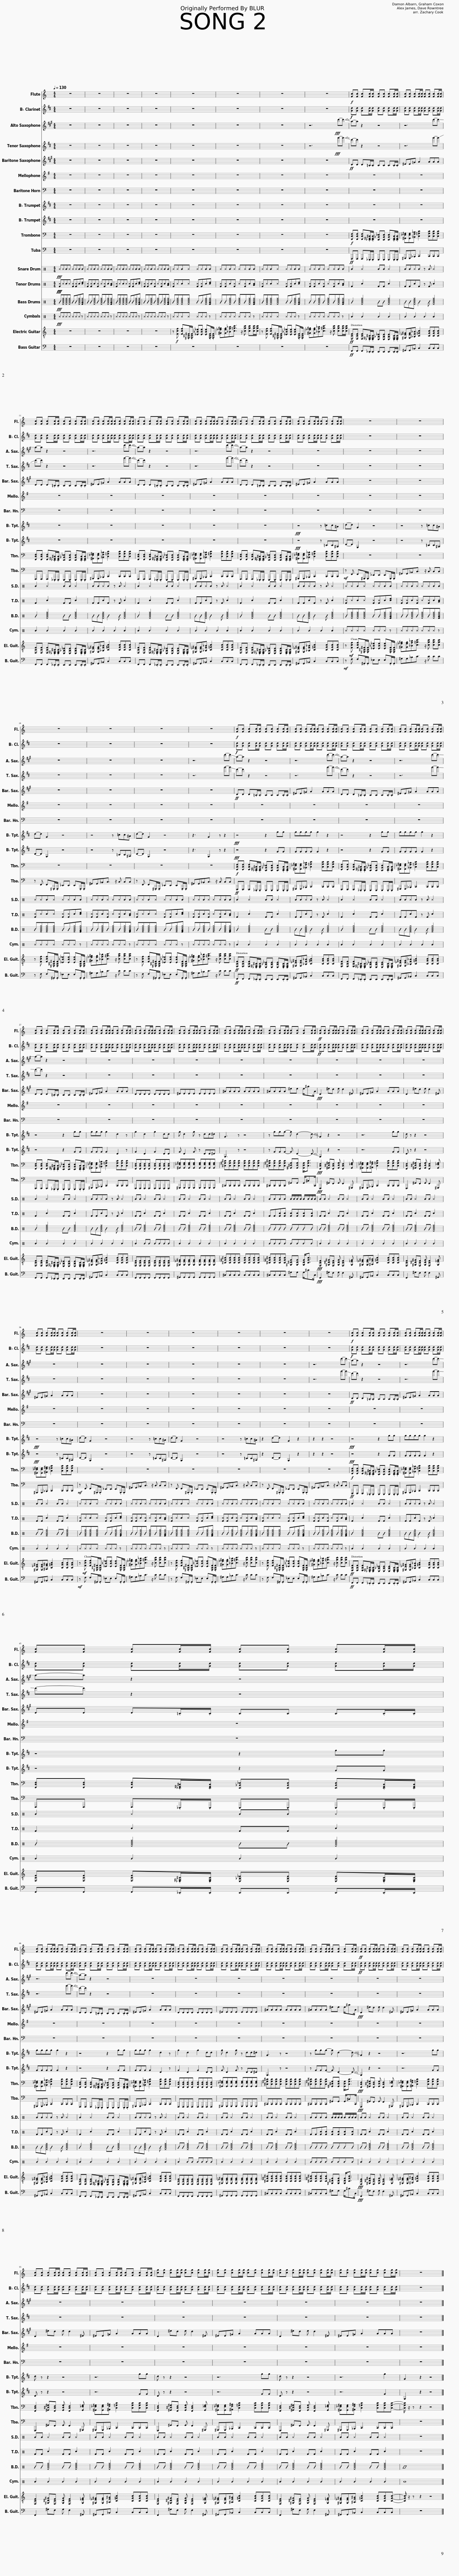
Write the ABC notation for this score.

X:1
%%score 1 2 3 4 5 6 7 8 9 10 11 12 13 14 15
L:1/8
Q:1/4=130
M:4/4
I:linebreak $
K:C
V:1 treble
V:2 treble transpose=-2
V:3 treble transpose=-9
V:4 treble transpose=-14
V:5 treble transpose=-21
V:6 treble transpose=-2
V:7 treble transpose=-2
V:8 bass
V:9 bass
V:10 perc
K:none
V:11 perc
K:none
V:12 perc
K:none
V:13 perc
K:none
V:14 treble-8
V:15 bass transpose=-12
V:1
 z8 | z8 | z8 | z8 | z8 | %5
 z8 | z8 | z8 |!f! [Fc][Fc] [Fc][Fc]/[Fc]/ [Fc][Fc] [Fc][Fc]/[Fc]/ | [Fc][Fc] [Fc][Fc]/[Fc]/ [Fc][Fc] [Fc][Fc]/[Fc]/ |$ %10
 [Fc][Fc] [Fc][Fc]/[Fc]/ [Fc][Fc] [Fc][Fc]/[Fc]/ | [Fc][Fc] [Fc][Fc]/[Fc]/ [Fc][Fc] [Fc][Fc]/[Fc]/ | [Fc][Fc] [Fc][Fc]/[Fc]/ [Fc][Fc] [Fc][Fc]/[Fc]/ | [Fc][Fc] [Fc][Fc]/[Fc]/ [Fc][Fc] [Fc][Fc]/[Fc]/ | [Fc][Fc] [Fc][Fc]/[Fc]/ [Fc][Fc] [Fc][Fc]/[Fc]/ | %15
 [Fc][Fc] [Fc][Fc]/[Fc]/ [Fc][Fc] [Fc][Fc]/[Fc]/ | z8 | z8 |$ z8 | z8 | %20
 z8 | z8 |!f! [Fc][Fc] [Fc][Fc]/[Fc]/ [Fc][Fc] [Fc][Fc]/[Fc]/ | [Fc][Fc] [Fc][Fc]/[Fc]/ [Fc][Fc] [Fc][Fc]/[Fc]/ | [Fc][Fc] [Fc][Fc]/[Fc]/ [Fc][Fc] [Fc][Fc]/[Fc]/ | %25
 [Fc][Fc] [Fc][Fc]/[Fc]/ [Fc][Fc] [Fc][Fc]/[Fc]/ |$ [Fc][Fc] [Fc][Fc]/[Fc]/ [Fc][Fc] [Fc][Fc]/[Fc]/ | [Fc][Fc] [Fc][Fc]/[Fc]/ [Fc][Fc] [Fc][Fc]/[Fc]/ | [Fc][Fc] [Fc][Fc]/[Fc]/ [Fc][Fc] [Fc][Fc]/[Fc]/ | [Fc][Fc] [Fc][Fc]/[Fc]/ [Fc][Fc] [Fc][Fc]/[Fc]/ | %30
 [Fc][Fc] [Fc][Fc]/[Fc]/ [Fc][Fc] [Fc][Fc]/[Fc]/ | [Fc][Fc] [Fc][Fc]/[Fc]/ [Fc][Fc] [Fc][Fc]/[Fc]/ |!ff! [Fc][Fc] [Fc][Fc]/[Fc]/ [Fc][Fc] [Fc][Fc]/[Fc]/ | [Fc][Fc] [Fc][Fc]/[Fc]/ [Fc][Fc] [Fc][Fc]/[Fc]/ | [Fc][Fc] [Fc][Fc]/[Fc]/ [Fc][Fc] [Fc][Fc]/[Fc]/ |$ %35
 [Fc][Fc] [Fc][Fc]/[Fc]/ [Fc][Fc] [Fc][Fc]/[Fc]/ | z8 | z8 | z8 | z8 | %40
 z8 | z8 |!f! [Fc][Fc] [Fc][Fc]/[Fc]/ [Fc][Fc] [Fc][Fc]/[Fc]/ | [Fc][Fc] [Fc][Fc]/[Fc]/ [Fc][Fc] [Fc][Fc]/[Fc]/ |$ [Fc][Fc] [Fc][Fc]/[Fc]/ [Fc][Fc] [Fc][Fc]/[Fc]/ |$ %45
 [Fc][Fc] [Fc][Fc]/[Fc]/ [Fc][Fc] [Fc][Fc]/[Fc]/ | [Fc][Fc] [Fc][Fc]/[Fc]/ [Fc][Fc] [Fc][Fc]/[Fc]/ | [Fc][Fc] [Fc][Fc]/[Fc]/ [Fc][Fc] [Fc][Fc]/[Fc]/ | [Fc][Fc] [Fc][Fc]/[Fc]/ [Fc][Fc] [Fc][Fc]/[Fc]/ | [Fc][Fc] [Fc][Fc]/[Fc]/ [Fc][Fc] [Fc][Fc]/[Fc]/ | %50
 [Fc][Fc] [Fc][Fc]/[Fc]/ [Fc][Fc] [Fc][Fc]/[Fc]/ | [Fc][Fc] [Fc][Fc]/[Fc]/ [Fc][Fc] [Fc][Fc]/[Fc]/ |!ff! [Fc][Fc] [Fc][Fc]/[Fc]/ [Fc][Fc] [Fc][Fc]/[Fc]/ | [Fc][Fc] [Fc][Fc]/[Fc]/ [Fc][Fc] [Fc][Fc]/[Fc]/ |$ [Fc][Fc] [Fc][Fc]/[Fc]/ [Fc][Fc] [Fc][Fc]/[Fc]/ | %55
 [Fc][Fc] [Fc][Fc]/[Fc]/ [Fc][Fc] [Fc][Fc]/[Fc]/ | [cg][cg] [cg][cg]/[cg]/ [cg][cg] [cg][cg]/[cg]/ | [cg][cg] [cg][cg]/[cg]/ [cg][cg] [cg][cg]/[cg]/ | [cg][cg] [cg][cg]/[cg]/ [cg][cg] [cg][cg]/[cg]/ | [cg][cg] [cg][cg]/[cg]/ [cg][cg] [cg][cg]/[cg]/ | %60
 z8 |] %61
V:2
[K:D] z8 | z8 | z8 | z8 | z8 | %5
 z8 | z8 | z8 |!f! [Gd][Gd] [Gd][Gd]/[Gd]/ [Gd][Gd] [Gd][Gd]/[Gd]/ | [Gd][Gd] [Gd][Gd]/[Gd]/ [Gd][Gd] [Gd][Gd]/[Gd]/ |$ %10
 [Gd][Gd] [Gd][Gd]/[Gd]/ [Gd][Gd] [Gd][Gd]/[Gd]/ | [Gd][Gd] [Gd][Gd]/[Gd]/ [Gd][Gd] [Gd][Gd]/[Gd]/ | [Gd][Gd] [Gd][Gd]/[Gd]/ [Gd][Gd] [Gd][Gd]/[Gd]/ | [Gd][Gd] [Gd][Gd]/[Gd]/ [Gd][Gd] [Gd][Gd]/[Gd]/ | [Gd][Gd] [Gd][Gd]/[Gd]/ [Gd][Gd] [Gd][Gd]/[Gd]/ | %15
 [Gd][Gd] [Gd][Gd]/[Gd]/ [Gd][Gd] [Gd][Gd]/[Gd]/ | z8 | z8 |$ z8 | z8 | %20
 z8 | z8 |!f! [Gd][Gd] [Gd][Gd]/[Gd]/ [Gd][Gd] [Gd][Gd]/[Gd]/ | [Gd][Gd] [Gd][Gd]/[Gd]/ [Gd][Gd] [Gd][Gd]/[Gd]/ | [Gd][Gd] [Gd][Gd]/[Gd]/ [Gd][Gd] [Gd][Gd]/[Gd]/ | %25
 [Gd][Gd] [Gd][Gd]/[Gd]/ [Gd][Gd] [Gd][Gd]/[Gd]/ |$ [Gd][Gd] [Gd][Gd]/[Gd]/ [Gd][Gd] [Gd][Gd]/[Gd]/ | [Gd][Gd] [Gd][Gd]/[Gd]/ [Gd][Gd] [Gd][Gd]/[Gd]/ | [Gd][Gd] [Gd][Gd]/[Gd]/ [Gd][Gd] [Gd][Gd]/[Gd]/ | [Gd][Gd] [Gd][Gd]/[Gd]/ [Gd][Gd] [Gd][Gd]/[Gd]/ | %30
 [Gd][Gd] [Gd][Gd]/[Gd]/ [Gd][Gd] [Gd][Gd]/[Gd]/ | [Gd][Gd] [Gd][Gd]/[Gd]/ [Gd][Gd] [Gd][Gd]/[Gd]/ |!ff! [Gd][Gd] [Gd][Gd]/[Gd]/ [Gd][Gd] [Gd][Gd]/[Gd]/ | [Gd][Gd] [Gd][Gd]/[Gd]/ [Gd][Gd] [Gd][Gd]/[Gd]/ | [Gd][Gd] [Gd][Gd]/[Gd]/ [Gd][Gd] [Gd][Gd]/[Gd]/ |$ %35
 [Gd][Gd] [Gd][Gd]/[Gd]/ [Gd][Gd] [Gd][Gd]/[Gd]/ | z8 | z8 | z8 | z8 | %40
 z8 | z8 |!f! [Gd][Gd] [Gd][Gd]/[Gd]/ [Gd][Gd] [Gd][Gd]/[Gd]/ | [Gd][Gd] [Gd][Gd]/[Gd]/ [Gd][Gd] [Gd][Gd]/[Gd]/ |$ [Gd][Gd] [Gd][Gd]/[Gd]/ [Gd][Gd] [Gd][Gd]/[Gd]/ |$ %45
 [Gd][Gd] [Gd][Gd]/[Gd]/ [Gd][Gd] [Gd][Gd]/[Gd]/ | [Gd][Gd] [Gd][Gd]/[Gd]/ [Gd][Gd] [Gd][Gd]/[Gd]/ | [Gd][Gd] [Gd][Gd]/[Gd]/ [Gd][Gd] [Gd][Gd]/[Gd]/ | [Gd][Gd] [Gd][Gd]/[Gd]/ [Gd][Gd] [Gd][Gd]/[Gd]/ | [Gd][Gd] [Gd][Gd]/[Gd]/ [Gd][Gd] [Gd][Gd]/[Gd]/ | %50
 [Gd][Gd] [Gd][Gd]/[Gd]/ [Gd][Gd] [Gd][Gd]/[Gd]/ | [Gd][Gd] [Gd][Gd]/[Gd]/ [Gd][Gd] [Gd][Gd]/[Gd]/ |!ff! [Gd][Gd] [Gd][Gd]/[Gd]/ [Gd][Gd] [Gd][Gd]/[Gd]/ | [Gd][Gd] [Gd][Gd]/[Gd]/ [Gd][Gd] [Gd][Gd]/[Gd]/ |$ [Gd][Gd] [Gd][Gd]/[Gd]/ [Gd][Gd] [Gd][Gd]/[Gd]/ | %55
 [Gd][Gd] [Gd][Gd]/[Gd]/ [Gd][Gd] [Gd][Gd]/[Gd]/ | [Gd][Gd] [Gd][Gd]/[Gd]/ [Gd][Gd] [Gd][Gd]/[Gd]/ | [Gd][Gd] [Gd][Gd]/[Gd]/ [Gd][Gd] [Gd][Gd]/[Gd]/ | [Gd][Gd] [Gd][Gd]/[Gd]/ [Gd][Gd] [Gd][Gd]/[Gd]/ | [Gd][Gd] [Gd][Gd]/[Gd]/ [Gd][Gd] [Gd][Gd]/[Gd]/ | %60
 z8 |] %61
V:3
[K:A] z8 | z8 | z8 | z8 | z8 | %5
 z8 | z8 | z6!fff! d'-!-(!d' | !-)!a-a z2 z4 | z6 d'-!-(!d' |$ %10
 !-)!a-a z2 z4 | z6 d'-!-(!d' | !-)!a-a z2 z4 | z6 d'-!-(!d' | !-)!a-a z2 z4 | %15
 z8 | z8 | z8 |$ z8 | z8 | %20
 z8 | z6 d'-!-(!d' | !-)!a-a z2 z4 | z6 d'-!-(!d' | !-)!a-a z2 z4 | %25
 z6 d'-!-(!d' |$ !-)!a-a z2 z4 | z8 | z8 | z8 | %30
 z8 | z8 | z8 | z8 | z8 |$ %35
 z8 | z8 | z8 | z8 | z8 | %40
 z8 | z6 d'-!-(!d' | !-)!a-a z2 z4 | z6 d'-!-(!d' |$ !-)!a-a z2 z4 |$ %45
 z6 d'-!-(!d' | !-)!a-a z2 z4 | z8 | z8 | z8 | %50
 z8 | z8 | z8 | z8 |$ z8 | %55
 z8 | z8 | z8 | z8 | z8 | %60
 z8 |] %61
V:4
[K:D] z8 | z8 | z8 | z8 | z8 | %5
 z8 | z8 | z6!fff! g'-!-(!g' | !-)!d'-d' z2 z4 | z6 g'-!-(!g' |$ %10
 !-)!d'-d' z2 z4 | z6 g'-!-(!g' | !-)!d'-d' z2 z4 | z6 g'-!-(!g' | !-)!d'-d' z2 z4 | %15
 z8 | z8 | z8 |$ z8 | z8 | %20
 z8 | z6 g'-!-(!g' | !-)!d'-d' z2 z4 | z6 g'-!-(!g' | !-)!d'-d' z2 z4 | %25
 z6 g'-!-(!g' |$ !-)!d'-d' z2 z4 | z8 | z8 | z8 | %30
 z8 | z8 | z8 | z8 | z8 |$ %35
 z8 | z8 | z8 | z8 | z8 | %40
 z8 | z6 g'-!-(!g' | !-)!d'-d' z2 z4 | z6 g'-!-(!g' |$ !-)!d'-d' z2 z4 |$ %45
 z6 g'-!-(!g' | !-)!d'-d' z2 z4 | z8 | z8 | z8 | %50
 z8 | z8 | z8 | z8 |$ z8 | %55
 z8 | z8 | z8 | z8 | z8 | %60
 z8 |] %61
V:5
[K:A] z8 | z8 | z8 | z8 | z8 | %5
 z8 | z8 | z8 |!ff! DD D.=C/.C/ CC C.C/.C/ | ^EE=G A2 AAA |$ %10
 DD D.=C/.C/ CC C.C/.C/ | ^EE=G A2 AAA | DD D.=C/.C/ CC C.C/.C/ | ^EE=G A2 AAA | DD D.=C/.C/ CC C.C/.C/ | %15
 ^EE=G A2 AAA | z8 | z8 |$ z8 | z8 | %20
 z8 | z8 |!ff! DD D.=C/.C/ CC C.C/.C/ | ^EE=G A2 AAA | DD D.=C/.C/ CC C.C/.C/ | %25
 ^EE=G A2 AAA |$ DD D.=C/.C/ CC C.C/.C/ | ^EE=G A2 AAA | DDDD DDDD | ^EEEE EEEE | %30
 ^AAAA AAAA | ^AAAA ^ee e/^aA/ |!fff! D2 ^ed e d2 ^E | ^EE=G A2 AAA | D2 ^ed e d2 ^E |$ %35
 ^EE=G A2 AAA | z8 | z8 | z8 | z8 | %40
 z8 | z8 |!ff! DD D.=C/.C/ CC C.C/.C/ | ^EE=G A2 AAA |$ DD D.=C/.C/ CC C.C/.C/ |$ %45
 ^EE=G A2 AAA | DD D.=C/.C/ CC C.C/.C/ | ^EE=G A2 AAA | DDDD DDDD | ^EEEE EEEE | %50
 ^AAAA AAAA | ^AAAA ^ee e/^aA/ |!fff! D2 ^ed e d2 ^E | ^EE=G A2 AAA |$ D2 ^ed e d2 ^E | %55
 ^EE=G A2 AAA | D2 ^ed e d2 ^E | ^EE=G A2 AAA | D2 ^ed e d2 ^E | ^EE=G A2 AAA | %60
 z8 |] %61
V:6
[K:D] z8 | z8 | z8 | z8 | z8 | %5
 z8 | z8 | z8 | z8 | z8 |$ %10
 z8 | z8 | z8 | z8 | z8 | %15
!fff! z4 z =cc^A | d-d G2 z4 | z4 z =cc^A |$ d-d G2 z4 | z4 z =cc^A | %20
 d-d G2 z4 | z3 G2 z z2 |!fff! z4 z2 gg | gggg g2 z2 | z4 z2 gg | %25
 gggg g2 z2 |$ z4 z2 gg | ggg g2 d2 z | g2 d2 g2 dd | g d2 g z dd^d | %30
 G3 z z4 | z ggg- g d2- !-(!d | !-)!G2 z2 z4 | z6 gg | d z z2 z4 |$ %35
!fff! z4 z =cc^A | d-d G2 z4 | z4 z =cc^A | d-d G2 z4 | z4 z =cc^A | %40
 z2 d-d G2 z2 | z2 z2 z4 |!fff! z4 z2 gg | gggg g2 z2 |$ z4 z2 gg |$ %45
 gggg g2 z2 | z4 z2 gg | ggg g2 d2 z | g2 d2 g2 dd | g d2 g z dd^d | %50
 G3 z z4 | z ggg- g d2- !-(!d | !-)!G2 z2 z4 | z6 gg |$ d z z2 z4 | %55
 z6 gg | d z z2 z4 | z6 gg | d z z2 z4 | z6 g2 | %60
 G2 z2 z4 |] %61
V:7
[K:D] z8 | z8 | z8 | z8 | z8 | %5
 z8 | z8 | z8 | z8 | z8 |$ %10
 z8 | z8 | z8 | z8 | z8 | %15
!fff! z4 z =CC^A, | D-D G,2 z4 | z4 z =CC^A, |$ D-D G,2 z4 | z4 z =CC^A, | %20
 D-D G,2 z4 | z3 G,2 z z2 |!fff! z4 z2 GG | GGGG G2 z2 | z4 z2 GG | %25
 GGGG G2 z2 |$ z4 z2 GG | GGG G2 D2 z | G2 D2 G2 DD | G D2 G z DD^D | %30
 G,3 z z4 | z GGG- G D2- !-(!D | !-)!G,2 z2 z4 | z6 GG | D z z2 z4 |$ %35
!fff! z4 z =CC^A, | D-D G,2 z4 | z4 z =CC^A, | D-D G,2 z4 | z4 z =CC^A, | %40
 z2 D-D G,2 z2 | z2 z2 z4 |!fff! z4 z2 GG | GGGG G2 z2 |$ z4 z2 GG |$ %45
 GGGG G2 z2 | z4 z2 GG | GGG G2 D2 z | G2 D2 G2 DD | G D2 G z DD^D | %50
 G,3 z z4 | z GGG- G D2- !-(!D | !-)!G,2 z2 z4 | z6 GG |$ D z z2 z4 | %55
 z6 GG | D z z2 z4 | z6 GG | D z z2 z4 | z6 G2 | %60
 G,2 z2 z4 |] %61
V:8
 z8 | z8 | z8 | z8 | z8 | %5
 z8 | z8 | z8 |!f! [F,,C,F,][F,,C,F,] [F,,C,F,].[_E,,^G,,^C,]/.[E,,G,,C,]/ [E,,_B,,_E,][E,,B,,E,] [E,,B,,E,].[E,,G,,C,]/.[E,,G,,C,]/ | [^G,,_E,^G,][G,,E,G,][_B,,F,_B,] [C,=G,C]2 [C,G,C][C,G,C][C,G,C] |$ %10
 [F,,C,F,][F,,C,F,] [F,,C,F,].[_E,,^G,,^C,]/.[E,,G,,C,]/ [E,,_B,,_E,][E,,B,,E,] [E,,B,,E,].[E,,G,,C,]/.[E,,G,,C,]/ | [^G,,_E,^G,][G,,E,G,][_B,,F,_B,] [C,=G,C]2 [C,G,C][C,G,C][C,G,C] | [F,,C,F,][F,,C,F,] [F,,C,F,].[_E,,^G,,^C,]/.[E,,G,,C,]/ [E,,_B,,_E,][E,,B,,E,] [E,,B,,E,].[E,,G,,C,]/.[E,,G,,C,]/ | [^G,,_E,^G,][G,,E,G,][_B,,F,_B,] [C,=G,C]2 [C,G,C][C,G,C][C,G,C] | [F,,C,F,][F,,C,F,] [F,,C,F,].[_E,,^G,,^C,]/.[E,,G,,C,]/ [E,,_B,,_E,][E,,B,,E,] [E,,B,,E,].[E,,G,,C,]/.[E,,G,,C,]/ | %15
 [^G,,_E,^G,][G,,E,G,][_B,,F,_B,] [C,=G,C]2 [C,G,C][C,G,C][C,G,C] | z8 | z8 |$ z8 | z8 | %20
 z8 | z8 |!f! [F,,C,F,][F,,C,F,] [F,,C,F,].[_E,,^G,,^C,]/.[E,,G,,C,]/ [E,,_B,,_E,][E,,B,,E,] [E,,B,,E,].[E,,G,,C,]/.[E,,G,,C,]/ | [^G,,_E,^G,][G,,E,G,][_B,,F,_B,] [C,=G,C]2 [C,G,C][C,G,C][C,G,C] | [F,,C,F,][F,,C,F,] [F,,C,F,].[_E,,^G,,^C,]/.[E,,G,,C,]/ [E,,_B,,_E,][E,,B,,E,] [E,,B,,E,].[E,,G,,C,]/.[E,,G,,C,]/ | %25
 [^G,,_E,^G,][G,,E,G,][_B,,F,_B,] [C,=G,C]2 [C,G,C][C,G,C][C,G,C] |$ [F,,C,F,][F,,C,F,] [F,,C,F,].[_E,,^G,,^C,]/.[E,,G,,C,]/ [E,,_B,,_E,][E,,B,,E,] [E,,B,,E,].[E,,G,,C,]/.[E,,G,,C,]/ | [^G,,_E,^G,][G,,E,G,][_B,,F,_B,] [C,=G,C]2 [C,G,C][C,G,C][C,G,C] | [F,,C,F,][F,,C,F,][F,,C,F,][F,,C,F,] [F,,C,F,][F,,C,F,][F,,C,F,][F,,C,F,] | [^G,,_E,^G,][G,,E,G,][G,,E,G,][G,,E,G,] [G,,E,G,][G,,E,G,][G,,E,G,][G,,E,G,] | %30
 [^C,^G,^C][C,G,C][C,G,C][C,G,C] [C,G,C][C,G,C][C,G,C][C,G,C] | [^C,^G,^C][C,G,C][C,G,C][C,G,C] [^G,,^D,G,][G,,D,G,] [G,,D,G,]<[C,G,C] |!fff! [F,,C,F,]2 [^G,,^D,^G,][F,,C,F,] [G,,D,G,] [F,,C,F,]2 [G,,_E,G,] | [^G,,_E,^G,][G,,E,G,][^A,,F,^A,] [C,=G,C]2 [C,G,C][C,G,C][C,G,C] | [F,,C,F,]2 [^G,,^D,^G,][F,,C,F,] [G,,D,G,] [F,,C,F,]2 [G,,_E,G,] |$ %35
 [^G,,_E,^G,][G,,E,G,][^A,,F,^A,] [C,=G,C]2 [C,G,C][C,G,C][C,G,C] | z8 | z8 | z8 | z8 | %40
 z8 | z8 |!f! [F,,C,F,][F,,C,F,] [F,,C,F,].[_E,,^G,,^C,]/.[E,,G,,C,]/ [E,,_B,,_E,][E,,B,,E,] [E,,B,,E,].[E,,G,,C,]/.[E,,G,,C,]/ | [^G,,_E,^G,][G,,E,G,][_B,,F,_B,] [C,=G,C]2 [C,G,C][C,G,C][C,G,C] |$ [F,,C,F,][F,,C,F,] [F,,C,F,].[_E,,^G,,^C,]/.[E,,G,,C,]/ [E,,_B,,_E,][E,,B,,E,] [E,,B,,E,].[E,,G,,C,]/.[E,,G,,C,]/ |$ %45
 [^G,,_E,^G,][G,,E,G,][_B,,F,_B,] [C,=G,C]2 [C,G,C][C,G,C][C,G,C] | [F,,C,F,][F,,C,F,] [F,,C,F,].[_E,,^G,,^C,]/.[E,,G,,C,]/ [E,,_B,,_E,][E,,B,,E,] [E,,B,,E,].[E,,G,,C,]/.[E,,G,,C,]/ | [^G,,_E,^G,][G,,E,G,][_B,,F,_B,] [C,=G,C]2 [C,G,C][C,G,C][C,G,C] | [F,,C,F,][F,,C,F,][F,,C,F,][F,,C,F,] [F,,C,F,][F,,C,F,][F,,C,F,][F,,C,F,] | [^G,,_E,^G,][G,,E,G,][G,,E,G,][G,,E,G,] [G,,E,G,][G,,E,G,][G,,E,G,][G,,E,G,] | %50
 [^C,^G,^C][C,G,C][C,G,C][C,G,C] [C,G,C][C,G,C][C,G,C][C,G,C] | [^C,^G,^C][C,G,C][C,G,C][C,G,C] [^G,,^D,G,][G,,D,G,] [G,,D,G,]<[C,G,C] |!fff! [F,,C,F,]2 [^G,,^D,^G,][F,,C,F,] [G,,D,G,] [F,,C,F,]2 [G,,_E,G,] | [^G,,_E,^G,][G,,E,G,][^A,,F,^A,] [C,=G,C]2 [C,G,C][C,G,C][C,G,C] |$ [F,,C,F,]2 [^G,,^D,^G,][F,,C,F,] [G,,D,G,] [F,,C,F,]2 [G,,_E,G,] | %55
 [^G,,_E,^G,][G,,E,G,][^A,,F,^A,] [C,=G,C]2 [C,G,C][C,G,C][C,G,C] | [F,,C,F,]2 [^G,,^D,^G,][F,,C,F,] [G,,D,G,] [F,,C,F,]2 [G,,_E,G,] | [^G,,_E,^G,][G,,E,G,][^A,,F,^A,] [C,=G,C]2 [C,G,C][C,G,C][C,G,C] | [F,,C,F,]2 [^G,,^D,^G,][F,,C,F,] [G,,D,G,] [F,,C,F,]2 [G,,_E,G,] | [^G,,_E,^G,][G,,E,G,][^A,,F,^A,] [C,=G,C]2 [C,G,C][C,G,C][C,G,C]- | %60
 [C,G,C]/ z/ z z2 z4 |] %61
V:9
 z8 | z8 | z8 | z8 | z8 | %5
 z8 | z8 | z8 |!ff! F,,,F,,, F,,,._E,,,/.E,,,/ E,,,E,,, E,,,.E,,,/.E,,,/ | ^G,,,G,,,_B,,, C,,2 C,,C,,C,, |$ %10
 F,,,F,,, F,,,._E,,,/.E,,,/ E,,,E,,, E,,,.E,,,/.E,,,/ | ^G,,,G,,,_B,,, C,,2 C,,C,,C,, | F,,,F,,, F,,,._E,,,/.E,,,/ E,,,E,,, E,,,.E,,,/.E,,,/ | ^G,,,G,,,_B,,, C,,2 C,,C,,C,, | F,,,F,,, F,,,._E,,,/.E,,,/ E,,,E,,, E,,,.E,,,/.E,,,/ | %15
 ^G,,,G,,,_B,,, C,,2 C,,C,,C,, |!mf! z F,, F,,.^G,,,/.G,,,/ _E,,E,, E,,.G,,,/.G,,,/ | ^G,,G,,_B,,C,3/2 z/ C, C,C, |$ z F,, F,,.^G,,,/.G,,,/ _E,,E,, E,,.G,,,/.G,,,/ | ^G,,G,,_B,,C,3/2 z/ C, C,C, | %20
 z F,, F,,.^G,,,/.G,,,/ _E,,E,, E,,.G,,,/.G,,,/ | ^G,,G,,_B,,C,3/2 z/ C, C,C, |!ff! F,,,F,,, F,,,._E,,,/.E,,,/ E,,,E,,, E,,,.E,,,/.E,,,/ | ^G,,,G,,,_B,,, C,,2 C,,C,,C,, | F,,,F,,, F,,,._E,,,/.E,,,/ E,,,E,,, E,,,.E,,,/.E,,,/ | %25
 ^G,,,G,,,_B,,, C,,2 C,,C,,C,, |$ F,,,F,,, F,,,._E,,,/.E,,,/ E,,,E,,, E,,,.E,,,/.E,,,/ | ^G,,,G,,,_B,,, C,,2 C,,C,,C,, | F,,,F,,,F,,,F,,, F,,,F,,,F,,,F,,, | ^G,,,G,,,G,,,G,,, G,,,G,,,G,,,G,,, | %30
 ^C,,C,,C,,C,, C,,C,,C,,C,, | ^C,,C,,C,,C,, ^G,,G,, G,,/^C,C,,/ |!fff! F,,,2 ^G,,F,, G,, F,,2 ^G,,, | ^G,,,G,,,_B,,, C,,2 C,,C,,C,, | F,,,2 ^G,,F,, G,, F,,2 ^G,,, |$ %35
 ^G,,,G,,,_B,,, C,,2 C,,C,,C,, |!mf! z F,, F,,.^G,,,/.G,,,/ _E,,E,, E,,.G,,,/.G,,,/ | ^G,,G,,_B,,C,3/2 z/ C, C,C, | z F,, F,,.^G,,,/.G,,,/ _E,,E,, E,,.G,,,/.G,,,/ | ^G,,G,,_B,,C,3/2 z/ C, C,C, | %40
 z F,, F,,.^G,,,/.G,,,/ _E,,E,, E,,.G,,,/.G,,,/ | ^G,,G,,_B,,C,3/2 z/ C, C,C, |!ff! F,,,F,,, F,,,._E,,,/.E,,,/ E,,,E,,, E,,,.E,,,/.E,,,/ | ^G,,,G,,,_B,,, C,,2 C,,C,,C,, |$ F,,,F,,, F,,,._E,,,/.E,,,/ E,,,E,,, E,,,.E,,,/.E,,,/ |$ %45
 ^G,,,G,,,_B,,, C,,2 C,,C,,C,, | F,,,F,,, F,,,._E,,,/.E,,,/ E,,,E,,, E,,,.E,,,/.E,,,/ | ^G,,,G,,,_B,,, C,,2 C,,C,,C,, | F,,,F,,,F,,,F,,, F,,,F,,,F,,,F,,, | ^G,,,G,,,G,,,G,,, G,,,G,,,G,,,G,,, | %50
 ^C,,C,,C,,C,, C,,C,,C,,C,, | ^C,,C,,C,,C,, ^G,,G,, G,,/^C,C,,/ |!fff! F,,,2 ^G,,F,, G,, F,,2 ^G,,, | ^G,,,G,,,_B,,, C,,2 C,,C,,C,, |$ F,,,2 ^G,,F,, G,, F,,2 ^G,,, | %55
 ^G,,,G,,,_B,,, C,,2 C,,C,,C,, | F,,,2 ^G,,F,, G,, F,,2 ^G,,, | ^G,,,G,,,_B,,, C,,2 C,,C,,C,, | F,,,2 ^G,,F,, G,, F,,2 ^G,,, | ^G,,,G,,,_B,,, C,,2 C,,C,,C,, | %60
 z8 |] %61
V:10
!fff! ^B^BB^B ^B^BBB | ^B^BB^B ^B^BBB | ^B^BB^B ^B^BBB | ^B^BB^B ^B^BBB | ^B^BB^B ^B^BBB | %5
 ^B^BB^B ^B^BBB | ^B^BB^B ^B^BBB | ^B^BB^B ^B^BBB | B2 ^B2 BB ^B2 | BB^BB z B ^B2 |$ %10
 B2 ^B2 BB ^B2 | BB^BB z B ^B2 | B2 ^B2 BB ^B2 | BB^BB z B ^B2 | B2 ^B2 BB ^B2 | %15
 BB^BB z B ^B2 | ^B^BB^B ^B^BBB | ^B^BB^B ^B^BBB |$ ^B^BB^B ^B^BBB | ^B^BB^B ^B^BBB | %20
 ^B^BB^B ^B^BBB | ^B^BB^B ^B^BBB | B2 ^B2 BB ^B2 | BB^BB z B ^B2 | B2 ^B2 BB ^B2 | %25
 BB^BB z B ^B2 |$ B2 ^B2 BB ^B2 | BB^BB z B ^B2 | BB ^B2 BB ^B2 | BB ^B2 BB ^B2 | %30
 BB ^B2 BB ^B2 | BBBB B/B/B/B/ B/B/B/B/ | BB ^B2 BB ^B2 | BB ^B2 BB ^B2 | BB ^B2 BB ^B2 |$ %35
 BB ^B2 BB ^B2 | ^B^BB^B ^B^BBB | ^B^BB^B ^B^BBB | ^B^BB^B ^B^BBB | ^B^BB^B ^B^BBB | %40
 ^B^BB^B ^B^BBB | ^B^BB^B ^B^BBB | B2 ^B2 BB ^B2 | BB^BB z B ^B2 |$ B2 ^B2 BB ^B2 |$ %45
 BB^BB z B ^B2 | B2 ^B2 BB ^B2 | BB^BB z B ^B2 | BB ^B2 BB ^B2 | BB ^B2 BB ^B2 | %50
 BB ^B2 BB ^B2 | BBBB B/B/B/B/ B/B/B/B/ | BB ^B2 BB ^B2 | BB ^B2 BB ^B2 |$ BB ^B2 BB ^B2 | %55
 BB ^B2 BB ^B2 | BB ^B2 BB ^B2 | BB ^B2 BB ^B2 | BB ^B2 BB ^B2 | BB ^B2 BB ^B2 | %60
 z8 |] %61
V:11
!fff!!fff! [F^c]^cc^c [F^c][F^c]c[ce] | [F^c][F^c]c[F^c] ^c[F^c]c[Ac] | [F^c]^cc^c [F^c][F^c]c[ce] | [F^c][F^c]c[F^c] ^c[F^c]c[Ac] | [F^c]^cc^c [F^c][F^c]c[ce] | %5
 [F^c][F^c]c[F^c] ^c[F^c]c[Ac] | [F^c]^cc^c [F^c][F^c]c[ce] | [F^c][F^c]c[F^c] ^c[F^c]c[Ac] | F2 c2 FF c2 | FFcF z F c2 |$ %10
 F2 c2 FF c2 | FFcF z F c2 | F2 c2 FF c2 | FFcF z F c2 | F2 c2 FF c2 | %15
 FFcF z F c2 | [F^c]^cc^c [F^c][F^c]c[ce] | [F^c][F^c]c[F^c] ^c[F^c]c[Ac] |$ [F^c]^cc^c [F^c][F^c]c[ce] | [F^c][F^c]c[F^c] ^c[F^c]c[Ac] | %20
 [F^c]^cc^c [F^c][F^c]c[ce] | [F^c][F^c]c[F^c] ^c[F^c]c[Ac] | F2 c2 FF c2 | FFcF z F c2 | F2 c2 FF c2 | %25
 FFcF z F c2 |$ F2 c2 FF c2 | FFcF z F c2 | FF c2 FF c2 | FF c2 FF c2 | %30
 FF c2 FF c2 | FF[Fc][Fc] [Fc][Fc][Fc][Fc] | FF c2 FF c2 | FF c2 FF c2 | FF c2 FF c2 |$ %35
 FF c2 FF c2 | [F^c]^cc^c [F^c][F^c]c[ce] | [F^c][F^c]c[F^c] ^c[F^c]c[Ac] | [F^c]^cc^c [F^c][F^c]c[ce] | [F^c][F^c]c[F^c] ^c[F^c]c[Ac] | %40
 [F^c]^cc^c [F^c][F^c]c[ce] | [F^c][F^c]c[F^c] ^c[F^c]c[Ac] | F2 c2 FF c2 | FFcF z F c2 |$ F2 c2 FF c2 |$ %45
 FFcF z F c2 | F2 c2 FF c2 | FFcF z F c2 | FF c2 FF c2 | FF c2 FF c2 | %50
 FF c2 FF c2 | FF[Fc][Fc] [Fc][Fc][Fc][Fc] | FF c2 FF c2 | FF c2 FF c2 |$ FF c2 FF c2 | %55
 FF c2 FF c2 | FF c2 FF c2 | FF c2 FF c2 | FF c2 FF c2 | FF c2 FF c2 | %60
 z8 |] %61
V:12
!fff! B[^F^A^c^e^g][^F^A^c^e^g][^F^A^c^e^g] BB[^F^A^c^e^g][FA^c^e^g] | BB[^F^A^c^e^g]B [^F^A^c^e^g]B[^F^A^c^e^g][FA^c^e^g] | B[^F^A^c^e^g][^F^A^c^e^g][^F^A^c^e^g] BB[^F^A^c^e^g][FA^c^e^g] | BB[^F^A^c^e^g]B [^F^A^c^e^g]B[^F^A^c^e^g][FA^c^e^g] | B[^F^A^c^e^g][^F^A^c^e^g][^F^A^c^e^g] BB[^F^A^c^e^g][FA^c^e^g] | %5
 BB[^F^A^c^e^g]B [^F^A^c^e^g]B[^F^A^c^e^g][FA^c^e^g] | B[^F^A^c^e^g][^F^A^c^e^g][^F^A^c^e^g] BB[^F^A^c^e^g][FA^c^e^g] | BB[^F^A^c^e^g]B [^F^A^c^e^g]B[^F^A^c^e^g][FA^c^e^g] | B2 [^F^A^c^e^g]2 BB [^F^A^c^e^g]2 | BB[^F^A^c^e^g] B2 B [^F^A^c^e^g]2 |$ %10
 B2 [^F^A^c^e^g]2 BB [^F^A^c^e^g]2 | BB[^F^A^c^e^g] B2 B [^F^A^c^e^g]2 | B2 [^F^A^c^e^g]2 BB [^F^A^c^e^g]2 | BB[^F^A^c^e^g] B2 B [^F^A^c^e^g]2 | B2 [^F^A^c^e^g]2 BB [^F^A^c^e^g]2 | %15
 BB[^F^A^c^e^g] B2 B [^F^A^c^e^g]2 | B[^F^A^c^e^g][^F^A^c^e^g][^F^A^c^e^g] BB[^F^A^c^e^g][FA^c^e^g] | BB[^F^A^c^e^g]B [^F^A^c^e^g]B[^F^A^c^e^g][FA^c^e^g] |$ B[^F^A^c^e^g][^F^A^c^e^g][^F^A^c^e^g] BB[^F^A^c^e^g][FA^c^e^g] | BB[^F^A^c^e^g]B [^F^A^c^e^g]B[^F^A^c^e^g][FA^c^e^g] | %20
 B[^F^A^c^e^g][^F^A^c^e^g][^F^A^c^e^g] BB[^F^A^c^e^g][FA^c^e^g] | BB[^F^A^c^e^g]B [^F^A^c^e^g]B[^F^A^c^e^g][FA^c^e^g] | B2 [^F^A^c^e^g]2 BB [^F^A^c^e^g]2 | BB[^F^A^c^e^g] B2 B [^F^A^c^e^g]2 | B2 [^F^A^c^e^g]2 BB [^F^A^c^e^g]2 | %25
 BB[^F^A^c^e^g] B2 B [^F^A^c^e^g]2 |$ B2 [^F^A^c^e^g]2 BB [^F^A^c^e^g]2 | BB[^F^A^c^e^g] B2 B [^F^A^c^e^g]2 | BB [^F^A^c^e^g]2 BB [^F^A^c^e^g]2 | BB [^F^A^c^e^g]2 BB [^F^A^c^e^g]2 | %30
 BB [^F^A^c^e^g]2 BB [^F^A^c^e^g]2 | BBBB BBBB | BB [^F^A^c^e^g]2 BB [^F^A^c^e^g]2 | BB [^F^A^c^e^g]2 BB [^F^A^c^e^g]2 | BB [^F^A^c^e^g]2 BB [^F^A^c^e^g]2 |$ %35
 BB [^F^A^c^e^g]2 BB [^F^A^c^e^g]2 | B[^F^A^c^e^g][^F^A^c^e^g][^F^A^c^e^g] BB[^F^A^c^e^g][FA^c^e^g] | BB[^F^A^c^e^g]B [^F^A^c^e^g]B[^F^A^c^e^g][FA^c^e^g] | B[^F^A^c^e^g][^F^A^c^e^g][^F^A^c^e^g] BB[^F^A^c^e^g][FA^c^e^g] | BB[^F^A^c^e^g]B [^F^A^c^e^g]B[^F^A^c^e^g][FA^c^e^g] | %40
 B[^F^A^c^e^g][^F^A^c^e^g][^F^A^c^e^g] BB[^F^A^c^e^g][FA^c^e^g] | BB[^F^A^c^e^g]B [^F^A^c^e^g]B[^F^A^c^e^g][FA^c^e^g] | B2 [^F^A^c^e^g]2 BB [^F^A^c^e^g]2 | BB[^F^A^c^e^g] B2 B [^F^A^c^e^g]2 |$ B2 [^F^A^c^e^g]2 BB [^F^A^c^e^g]2 |$ %45
 BB[^F^A^c^e^g] B2 B [^F^A^c^e^g]2 | B2 [^F^A^c^e^g]2 BB [^F^A^c^e^g]2 | BB[^F^A^c^e^g] B2 B [^F^A^c^e^g]2 | BB [^F^A^c^e^g]2 BB [^F^A^c^e^g]2 | BB [^F^A^c^e^g]2 BB [^F^A^c^e^g]2 | %50
 BB [^F^A^c^e^g]2 BB [^F^A^c^e^g]2 | BBBB BBBB | BB [^F^A^c^e^g]2 BB [^F^A^c^e^g]2 | BB [^F^A^c^e^g]2 BB [^F^A^c^e^g]2 |$ BB [^F^A^c^e^g]2 BB [^F^A^c^e^g]2 | %55
 BB [^F^A^c^e^g]2 BB [^F^A^c^e^g]2 | BB [^F^A^c^e^g]2 BB [^F^A^c^e^g]2 | BB [^F^A^c^e^g]2 BB [^F^A^c^e^g]2 | BB [^F^A^c^e^g]2 BB [^F^A^c^e^g]2 | BB [^F^A^c^e^g]2 BB [^F^A^c^e^g]2 | %60
 B8 |] %61
V:13
!fff! ^B^B^B^B ^B^B^B z | ^B^B^B^B ^B^B^B z | ^B^B^B^B ^B^B^B z | ^B^B^B^B ^B^B^B z | ^B^B^B^B ^B^B^B z | %5
 ^B^B^B^B ^B^B^B z | ^B^B^B^B ^B^B^B z | ^B^B^B^B ^B^B^B z | B2 _B2 _B2 _B2 | _B2 _B2 _B2 B2 |$ %10
 B2 _B2 _B2 _B2 | _B2 _B2 _B2 B2 | B2 _B2 _B2 _B2 | _B2 _B2 _B2 B2 | B2 _B2 _B2 _B2 | %15
 _B2 _B2 _B2 B2 | ^B^B^B^B ^B^B^B z | ^B^B^B^B ^B^B^B z |$ ^B^B^B^B ^B^B^B z | ^B^B^B^B ^B^B^B z | %20
 ^B^B^B^B ^B^B^B z | ^B^B^B^B ^B^B^B z | B2 _B2 _B2 _B2 | _B2 _B2 _B2 B2 | B2 _B2 _B2 _B2 | %25
 _B2 _B2 _B2 B2 |$ B2 _B2 _B2 _B2 | _B2 _B2 _B2 B2 | B2 _B_B _B_B_B_B | B2 _B2 _B2 _B2 | %30
 B2 _B2 _B2 _B2 | _B_B_B_B _B_B_B_B | B2 _B2 _B2 _B2 | _B2 _B2 _B2 _B2 | B2 _B2 _B2 _B2 |$ %35
 _B2 _B2 _B2 _B2 | ^B^B^B^B ^B^B^B z | ^B^B^B^B ^B^B^B z | ^B^B^B^B ^B^B^B z | ^B^B^B^B ^B^B^B z | %40
 ^B^B^B^B ^B^B^B z | ^B^B^B^B ^B^B^B z | B2 _B2 _B2 _B2 | _B2 _B2 _B2 B2 |$ B2 _B2 _B2 _B2 |$ %45
 _B2 _B2 _B2 B2 | B2 _B2 _B2 _B2 | _B2 _B2 _B2 B2 | B2 _B_B _B_B_B_B | B2 _B2 _B2 _B2 | %50
 B2 _B2 _B2 _B2 | _B_B_B_B _B_B_B_B | B2 _B2 _B2 _B2 | _B2 _B2 _B2 _B2 |$ B2 _B2 _B2 _B2 | %55
 _B2 _B2 _B2 _B2 | B2 _B2 _B2 _B2 | _B2 _B2 _B2 _B2 | B2 _B2 _B2 _B2 | _B2 _B2 _B2 _B2 | %60
 B8 |] %61
V:14
 z8 | z8 | z8 | z8 | z!f! [Fcf] [Fcf].[^G,^C^F]/.[G,CF]/ [_E_B_e][EBe] [EBe].[G,CF]/.[G,CF]/ | %5
 [^G_e^g][Geg][_Bf_b][c=gc']3/2 z/ [cgc'] [cgc'][cgc']/[cgc']/ | z [Fcf] [Fcf].[^G,^C^F]/.[G,CF]/ [_E_B_e][EBe] [EBe].[G,CF]/.[G,CF]/ | [^G_e^g][Geg][_Bf_b][c=gc']3/2 z/ [cgc'] [cgc'][cgc']/[cgc']/ |!ff! [F,CF][F,CF] [F,CF].[_E,^G,^C]/.[E,G,C]/ [E,_B,_E][E,B,E] [E,B,E].[E,G,C]/.[E,G,C]/ | [^G,_E^G][G,EG][_B,F_B] [C=Gc]2 [CGc][CGc][CGc] |$ %10
 [F,CF][F,CF] [F,CF].[_E,^G,^C]/.[E,G,C]/ [E,_B,_E][E,B,E] [E,B,E].[E,G,C]/.[E,G,C]/ | [^G,_E^G][G,EG][_B,F_B] [C=Gc]2 [CGc][CGc][CGc] | [F,CF][F,CF] [F,CF].[_E,^G,^C]/.[E,G,C]/ [E,_B,_E][E,B,E] [E,B,E].[E,G,C]/.[E,G,C]/ | [^G,_E^G][G,EG][_B,F_B] [C=Gc]2 [CGc][CGc][CGc] | [F,CF][F,CF] [F,CF].[_E,^G,^C]/.[E,G,C]/ [E,_B,_E][E,B,E] [E,B,E].[E,G,C]/.[E,G,C]/ | %15
 [^G,_E^G][G,EG][_B,F_B] [C=Gc]2 [CGc][CGc][CGc] | z!mf! [Fcf] [Fcf].[^G,^C^F]/.[G,CF]/ [_E_B_e][EBe] [EBe].[G,CF]/.[G,CF]/ | [^G_e^g][Geg][_Bf_b][c=gc']3/2 z/ [cgc'] [cgc'][cgc'] |$ z [Fcf] [Fcf].[^G,^C^F]/.[G,CF]/ [_E_B_e][EBe] [EBe].[G,CF]/.[G,CF]/ | [^G_e^g][Geg][_Bf_b][c=gc']3/2 z/ [cgc'] [cgc'][cgc'] | %20
 z [Fcf] [Fcf].[^G,^C^F]/.[G,CF]/ [_E_B_e][EBe] [EBe].[G,CF]/.[G,CF]/ | [^G_e^g][Geg][_Bf_b][c=gc']3/2 z/ [cgc'] [cgc'][cgc'] |!ff! [F,CF][F,CF] [F,CF].[_E,^G,^C]/.[E,G,C]/ [E,_B,_E][E,B,E] [E,B,E].[E,G,C]/.[E,G,C]/ | [^G,_E^G][G,EG][_B,F_B] [C=Gc]2 [CGc][CGc][CGc] | [F,CF][F,CF] [F,CF].[_E,^G,^C]/.[E,G,C]/ [E,_B,_E][E,B,E] [E,B,E].[E,G,C]/.[E,G,C]/ | %25
 [^G,_E^G][G,EG][_B,F_B] [C=Gc]2 [CGc][CGc][CGc] |$ [F,CF][F,CF] [F,CF].[_E,^G,^C]/.[E,G,C]/ [E,_B,_E][E,B,E] [E,B,E].[E,G,C]/.[E,G,C]/ | [^G,_E^G][G,EG][_B,F_B] [C=Gc]2 [CGc][CGc][CGc] | [F,CF][F,CF][F,CF][F,CF] [F,CF][F,CF][F,CF][F,CF] | [^G,_E^G][G,EG][G,EG][G,EG] [G,EG][G,EG][G,EG][G,EG] | %30
 [^C^G^c][CGc][CGc][CGc] [CGc][CGc][CGc][CGc] | [^C^G^c][CGc][CGc][CGc] [^G,^DG][G,DG] [G,DG]<[CGc] |!fff! [F,CF]2 [^G,^D^G][F,CF] [G,DG] [F,CF]2 [G,_EG] | [^G,_E^G][G,EG][^A,F^A] [C=Gc]2 [CGc][CGc][CGc] | [F,CF]2 [^G,^D^G][F,CF] [G,DG] [F,CF]2 [G,_EG] |$ %35
 [^G,_E^G][G,EG][^A,F^A] [C=Gc]2 [CGc][CGc][CGc] | z!mf! [Fcf] [Fcf].[^G,^C^F]/.[G,CF]/ [_E_B_e][EBe] [EBe].[G,CF]/.[G,CF]/ | [^G_e^g][Geg][_Bf_b][c=gc']3/2 z/ [cgc'] [cgc'][cgc'] | z [Fcf] [Fcf].[^G,^C^F]/.[G,CF]/ [_E_B_e][EBe] [EBe].[G,CF]/.[G,CF]/ | [^G_e^g][Geg][_Bf_b][c=gc']3/2 z/ [cgc'] [cgc'][cgc'] | %40
 z [Fcf] [Fcf].[^G,^C^F]/.[G,CF]/ [_E_B_e][EBe] [EBe].[G,CF]/.[G,CF]/ | [^G_e^g][Geg][_Bf_b][c=gc']3/2 z/ [cgc'] [cgc'][cgc'] |!ff! [F,CF][F,CF] [F,CF].[_E,^G,^C]/.[E,G,C]/ [E,_B,_E][E,B,E] [E,B,E].[E,G,C]/.[E,G,C]/ | [^G,_E^G][G,EG][_B,F_B] [C=Gc]2 [CGc][CGc][CGc] |$ [F,CF][F,CF] [F,CF].[_E,^G,^C]/.[E,G,C]/ [E,_B,_E][E,B,E] [E,B,E].[E,G,C]/.[E,G,C]/ |$ %45
 [^G,_E^G][G,EG][_B,F_B] [C=Gc]2 [CGc][CGc][CGc] | [F,CF][F,CF] [F,CF].[_E,^G,^C]/.[E,G,C]/ [E,_B,_E][E,B,E] [E,B,E].[E,G,C]/.[E,G,C]/ | [^G,_E^G][G,EG][_B,F_B] [C=Gc]2 [CGc][CGc][CGc] | [F,CF][F,CF][F,CF][F,CF] [F,CF][F,CF][F,CF][F,CF] | [^G,_E^G][G,EG][G,EG][G,EG] [G,EG][G,EG][G,EG][G,EG] | %50
 [^C^G^c][CGc][CGc][CGc] [CGc][CGc][CGc][CGc] | [^C^G^c][CGc][CGc][CGc] [^G,^DG][G,DG] [G,DG]<[CGc] |!fff! [F,CF]2 [^G,^D^G][F,CF] [G,DG] [F,CF]2 [G,_EG] | [^G,_E^G][G,EG][^A,F^A] [C=Gc]2 [CGc][CGc][CGc] |$ [F,CF]2 [^G,^D^G][F,CF] [G,DG] [F,CF]2 [G,_EG] | %55
 [^G,_E^G][G,EG][^A,F^A] [C=Gc]2 [CGc][CGc][CGc] | [F,CF]2 [^G,^D^G][F,CF] [G,DG] [F,CF]2 [G,_EG] | [^G,_E^G][G,EG][^A,F^A] [C=Gc]2 [CGc][CGc][CGc] | [F,CF]2 [^G,^D^G][F,CF] [G,DG] [F,CF]2 [G,_EG] | [^G,_E^G][G,EG][^A,F^A] [C=Gc]2 [CGc][CGc][CGc]- | %60
 [CGc]/ z/ z z2 z4 |] %61
V:15
 z8 | z8 | z8 | z8 | z8 | %5
 z8 | z8 | z8 |!ff! F,,F,, F,,._E,,/.E,,/ E,,E,, E,,.E,,/.E,,/ | ^G,,G,,_B,, C,2 C,C,C, |$ %10
 F,,F,, F,,._E,,/.E,,/ E,,E,, E,,.E,,/.E,,/ | ^G,,G,,_B,, C,2 C,C,C, | F,,F,, F,,._E,,/.E,,/ E,,E,, E,,.E,,/.E,,/ | ^G,,G,,_B,, C,2 C,C,C, | F,,F,, F,,._E,,/.E,,/ E,,E,, E,,.E,,/.E,,/ | %15
 ^G,,G,,_B,, C,2 C,C,C, |!mf! z F, F,.^G,,/.G,,/ _E,E, E,.G,,/.G,,/ | ^G,G,_B,C3/2 z/ C CC |$ z F, F,.^G,,/.G,,/ _E,E, E,.G,,/.G,,/ | ^G,G,_B,C3/2 z/ C CC | %20
 z F, F,.^G,,/.G,,/ _E,E, E,.G,,/.G,,/ | ^G,G,_B,C3/2 z/ C CC |!ff! F,,F,, F,,._E,,/.E,,/ E,,E,, E,,.E,,/.E,,/ | ^G,,G,,_B,, C,2 C,C,C, | F,,F,, F,,._E,,/.E,,/ E,,E,, E,,.E,,/.E,,/ | %25
 ^G,,G,,_B,, C,2 C,C,C, |$ F,,F,, F,,._E,,/.E,,/ E,,E,, E,,.E,,/.E,,/ | ^G,,G,,_B,, C,2 C,C,C, | F,,F,,F,,F,, F,,F,,F,,F,, | ^G,,G,,G,,G,, G,,G,,G,,G,, | %30
 ^C,C,C,C, C,C,C,C, | ^C,C,C,C, ^G,G, G,/^CC,/ |!fff! F,,2 ^G,F, G, F,2 ^G,, | ^G,,G,,_B,, C,2 C,C,C, | F,,2 ^G,F, G, F,2 ^G,, |$ %35
 ^G,,G,,_B,, C,2 C,C,C, |!mf! z F, F,.^G,,/.G,,/ _E,E, E,.G,,/.G,,/ | ^G,G,_B,C3/2 z/ C CC | z F, F,.^G,,/.G,,/ _E,E, E,.G,,/.G,,/ | ^G,G,_B,C3/2 z/ C CC | %40
 z F, F,.^G,,/.G,,/ _E,E, E,.G,,/.G,,/ | ^G,G,_B,C3/2 z/ C CC |!ff! F,,F,, F,,._E,,/.E,,/ E,,E,, E,,.E,,/.E,,/ | ^G,,G,,_B,, C,2 C,C,C, |$ F,,F,, F,,._E,,/.E,,/ E,,E,, E,,.E,,/.E,,/ |$ %45
 ^G,,G,,_B,, C,2 C,C,C, | F,,F,, F,,._E,,/.E,,/ E,,E,, E,,.E,,/.E,,/ | ^G,,G,,_B,, C,2 C,C,C, | F,,F,,F,,F,, F,,F,,F,,F,, | ^G,,G,,G,,G,, G,,G,,G,,G,, | %50
 ^C,C,C,C, C,C,C,C, | ^C,C,C,C, ^G,G, G,/^CC,/ |!fff! F,,2 ^G,F, G, F,2 ^G,, | ^G,,G,,_B,, C,2 C,C,C, |$ F,,2 ^G,F, G, F,2 ^G,, | %55
 ^G,,G,,_B,, C,2 C,C,C, | F,,2 ^G,F, G, F,2 ^G,, | ^G,,G,,_B,, C,2 C,C,C, | F,,2 ^G,F, G, F,2 ^G,, | ^G,,G,,_B,, C,2 C,C,C, | %60
 z8 |] %61
